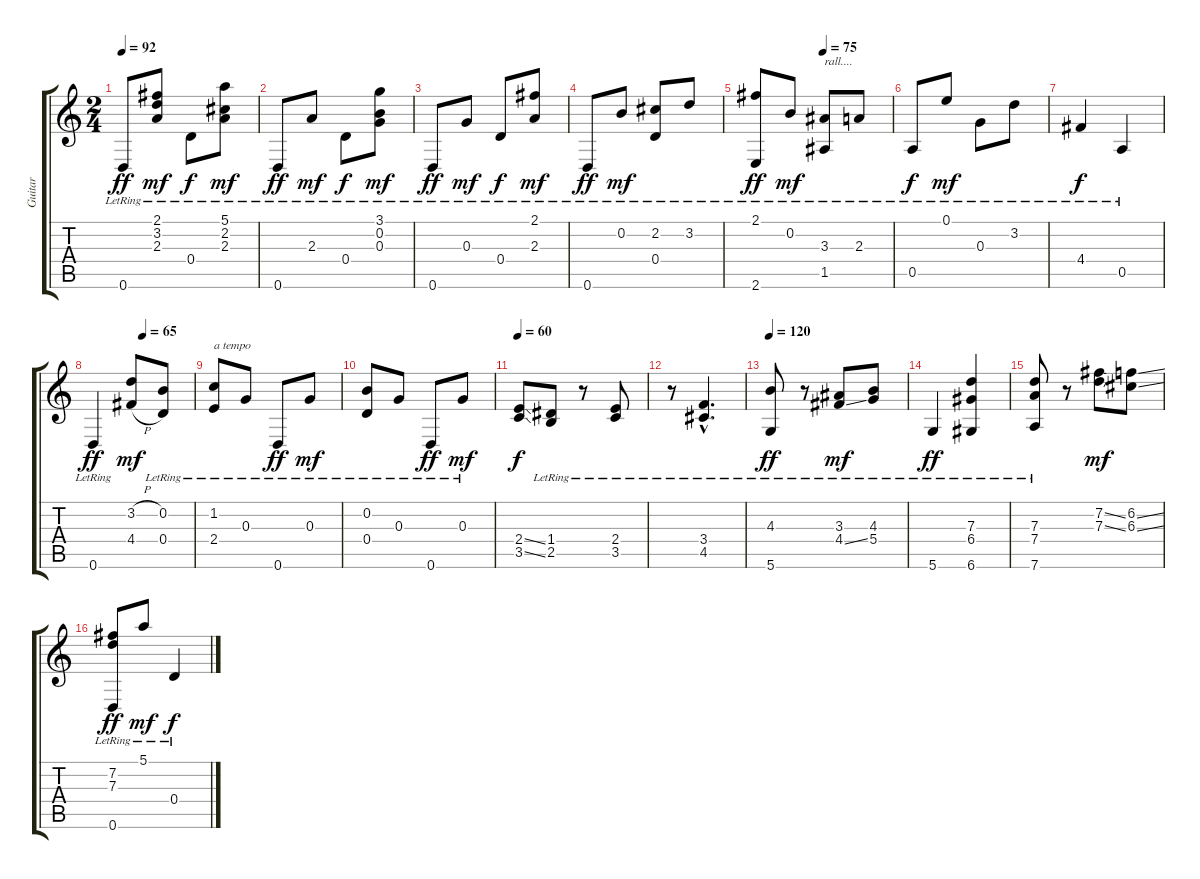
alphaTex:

\track ("Guitar" "Guitar") {instrument acousticguitarsteel}
\staff {score tabs}
\tuning (E4 B3 G3 D3 A2 D2) {hide}
\ts (2 4)
\tempo 92
\clef g2
\ks c
0.6{lr}.8{dy ff} (2.1{lr} 3.2{lr} 2.3{lr}).8{dy mf} 0.4{lr}.8{dy f} (5.1{lr} 2.2{lr} 2.3{lr}).8{dy mf} |
0.6{lr}.8{dy ff} 2.3{lr}.8{dy mf} 0.4{lr}.8{dy f} (3.1{lr} 0.2{lr} 0.3{lr}).8{dy mf} |
0.6{lr}.8{dy ff} 0.3{lr}.8{dy mf} 0.4{lr}.8{dy f} (2.1{lr} 2.3{lr}).8{dy mf} |
0.6{lr}.8{dy ff} 0.2{lr}.8{dy mf} (2.2{lr} 0.4{lr}).8 3.2{lr}.8 |
\tempo (75 0.5)
(2.1{lr} 2.6{lr}).8{dy ff} 0.2{lr}.8{dy mf} (3.3{lr} 1.5{lr}).8{txt "rall...."} 2.3{lr}.8 |
0.5{lr}.8{dy f} 0.1{lr}.8{dy mf} 0.3{lr}.8 3.2{lr}.8 |
4.4{lr}.4{dy f} 0.5{lr}.4 |
\tempo (65 0.5)
0.6{lr}.4{dy ff} (3.2{h} 4.4{h}).8{dy mf} (0.2{lr} 0.4{lr}).8 |
(1.2{lr} 2.4{lr}).8{txt "a tempo"} 0.3{lr}.8 0.6{lr}.8{dy ff} 0.3{lr}.8{dy mf} |
(0.2{lr} 0.4{lr}).8 0.3{lr}.8 0.6{lr}.8{dy ff} 0.3{lr}.8{dy mf} |
\tempo 60
(2.4{ss} 3.5{ss}).8{dy f} (1.4{lr} 2.5{lr}).8 r.8 (2.4{lr} 3.5{lr}).8 |
r.8 (3.4{hac lr} 4.5{hac lr}).4{d} |
\tempo 120
(4.3{lr} 5.6{lr}).8{dy ff} r.8 (3.3{lr} 4.4{ss}).8{dy mf} (4.3{lr} 5.4{lr}).8 |
5.6{lr}.4{dy ff} (7.3{lr} 6.4{lr} 6.6{lr}).4 |
(7.3{lr} 7.4{lr} 7.6{lr}).8 r.8 (7.2{ss} 7.3{ss}).8{dy mf} (6.2{ss} 6.3{ss}).8 |
(7.2{lr} 7.3{lr} 0.6{lr}).8{dy ff} 5.1{lr}.8{dy mf} 0.4{lr}.4{dy f}
